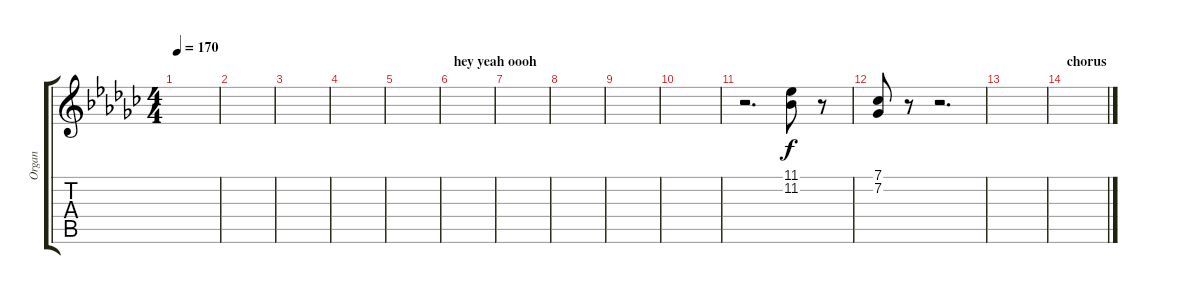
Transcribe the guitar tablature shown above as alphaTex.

\track ("Organ" "Organ") {instrument electricpiano1}
\staff {score tabs}
\tuning (E4 B3 G3 D3 A2 E2) {hide}
\ts (4 4)
\tempo 170
\clef g2
\ks ebminor
|
|
|
|
|
\section ("" "hey yeah oooh")
|
|
|
|
|
r.2{d} (11.1 11.2).8 r.8 |
(7.1 7.2).8 r.8 r.2{d} |
|
\section ("" "chorus")
